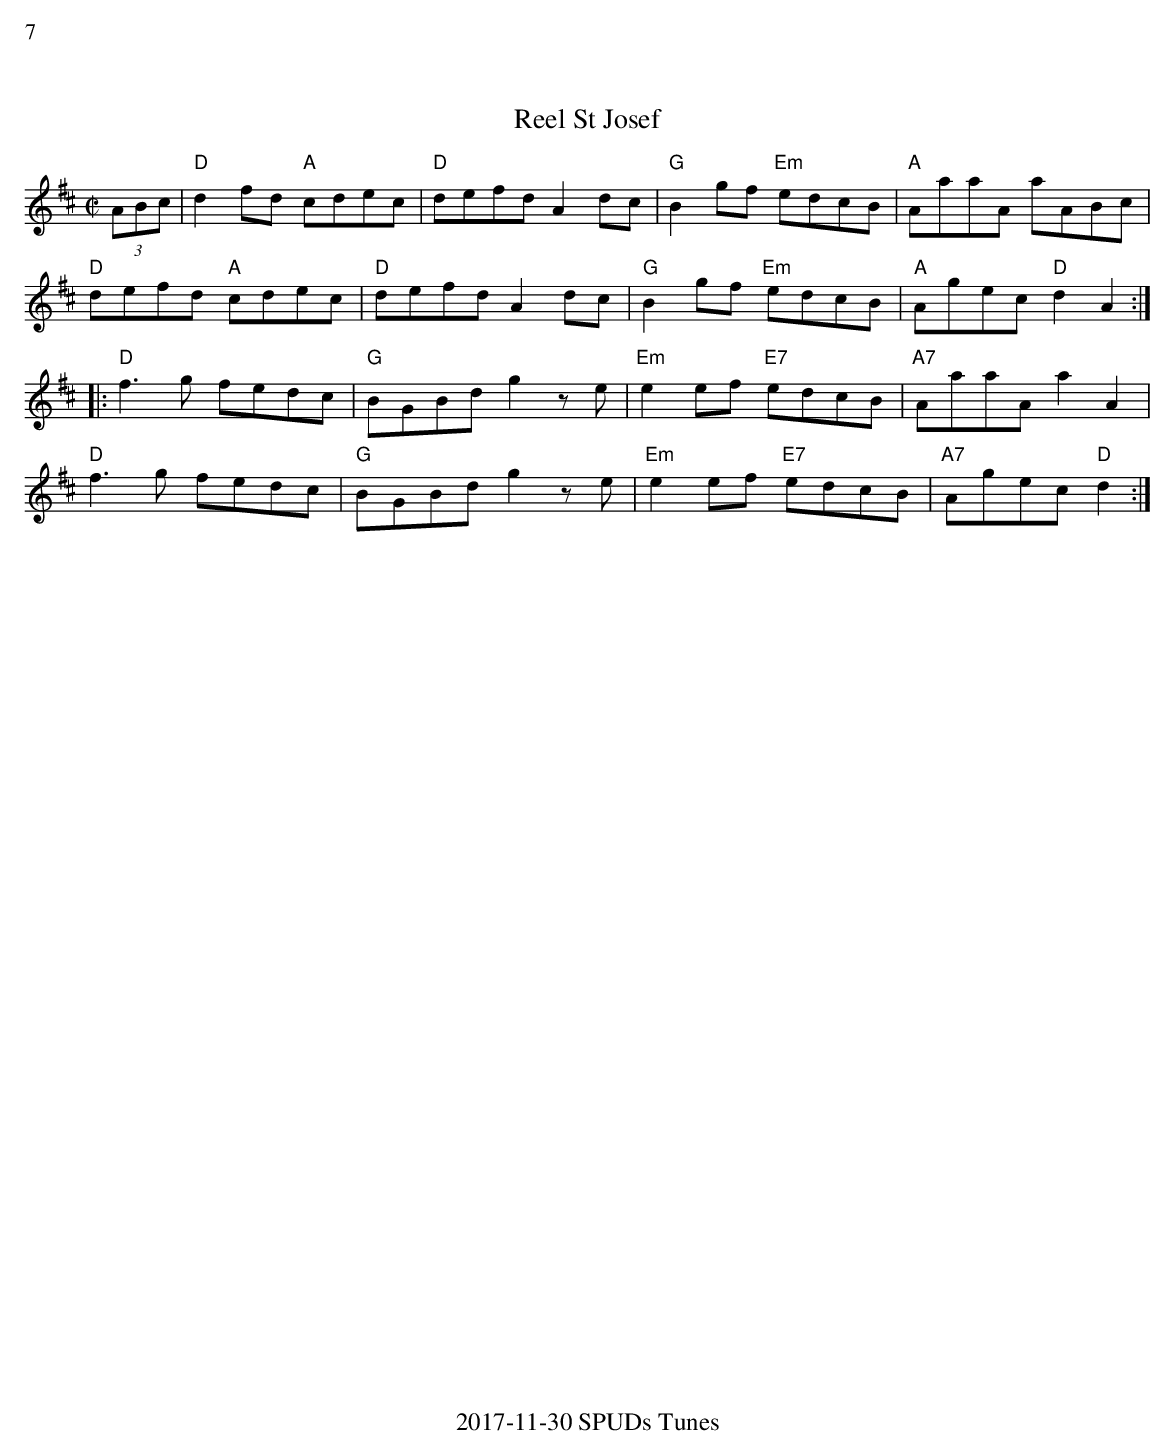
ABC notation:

X:1
%%text 7
T: Reel St Josef
M: C|
L:1/8
K: D
(3ABc|"D" d2fd "A" cdec|"D" defd A2dc|"G" B2gf "Em" edcB|"A" AaaA aABc|
"D" defd "A" cdec|"D" defd A2dc|"G" B2gf "Em" edcB|"A" Agec "D" d2A2:|
|:"D"f3g fedc|"G"BGBd g2ze|"Em"e2ef "E7"edcB|"A7"AaaAa2A2|
"D"f3g fedc|"G"BGBd g2ze|"Em"e2ef "E7"edcB|"A7"Agec "D"d2:|
